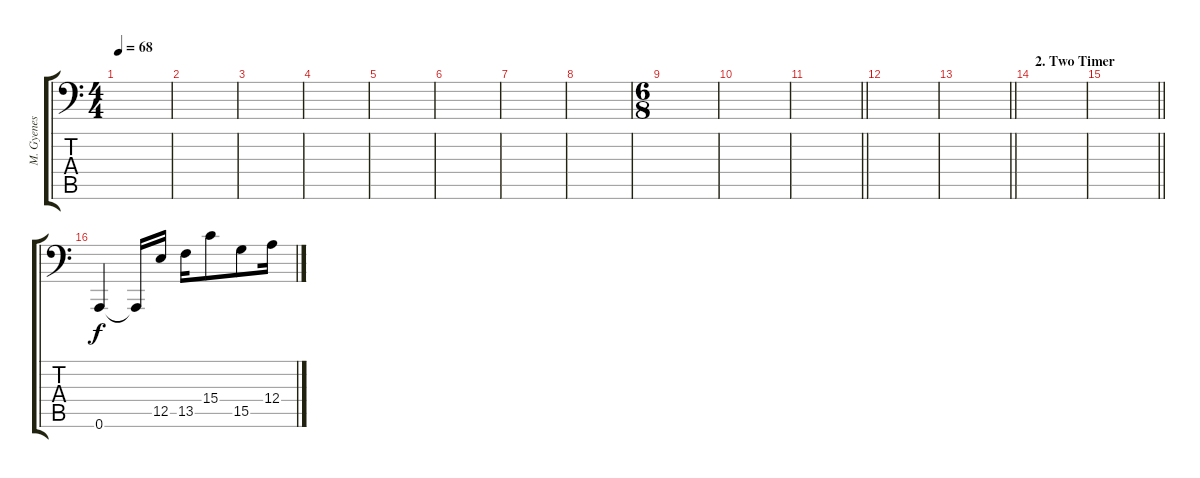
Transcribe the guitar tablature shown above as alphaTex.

\track ("M. Gyenes" "M. Gyenes") {instrument electricbassfinger}
\staff {score tabs}
\tuning (B2 Gb2 D2 A1 E1 A0) {hide}
\ts (4 4)
\tempo 68
\clef f4
\ks aminor
|
|
|
|
|
|
|
|
\ts (6 8)
|
|
\barLineRight lightlight
|
|
\barLineRight lightlight
|
\section ("" "2. Two Timer")
|
\barLineRight lightlight
|
0.6.4 0.6{t}.16 12.5.16 13.5.16 15.4.8 15.5.8 12.4.16
